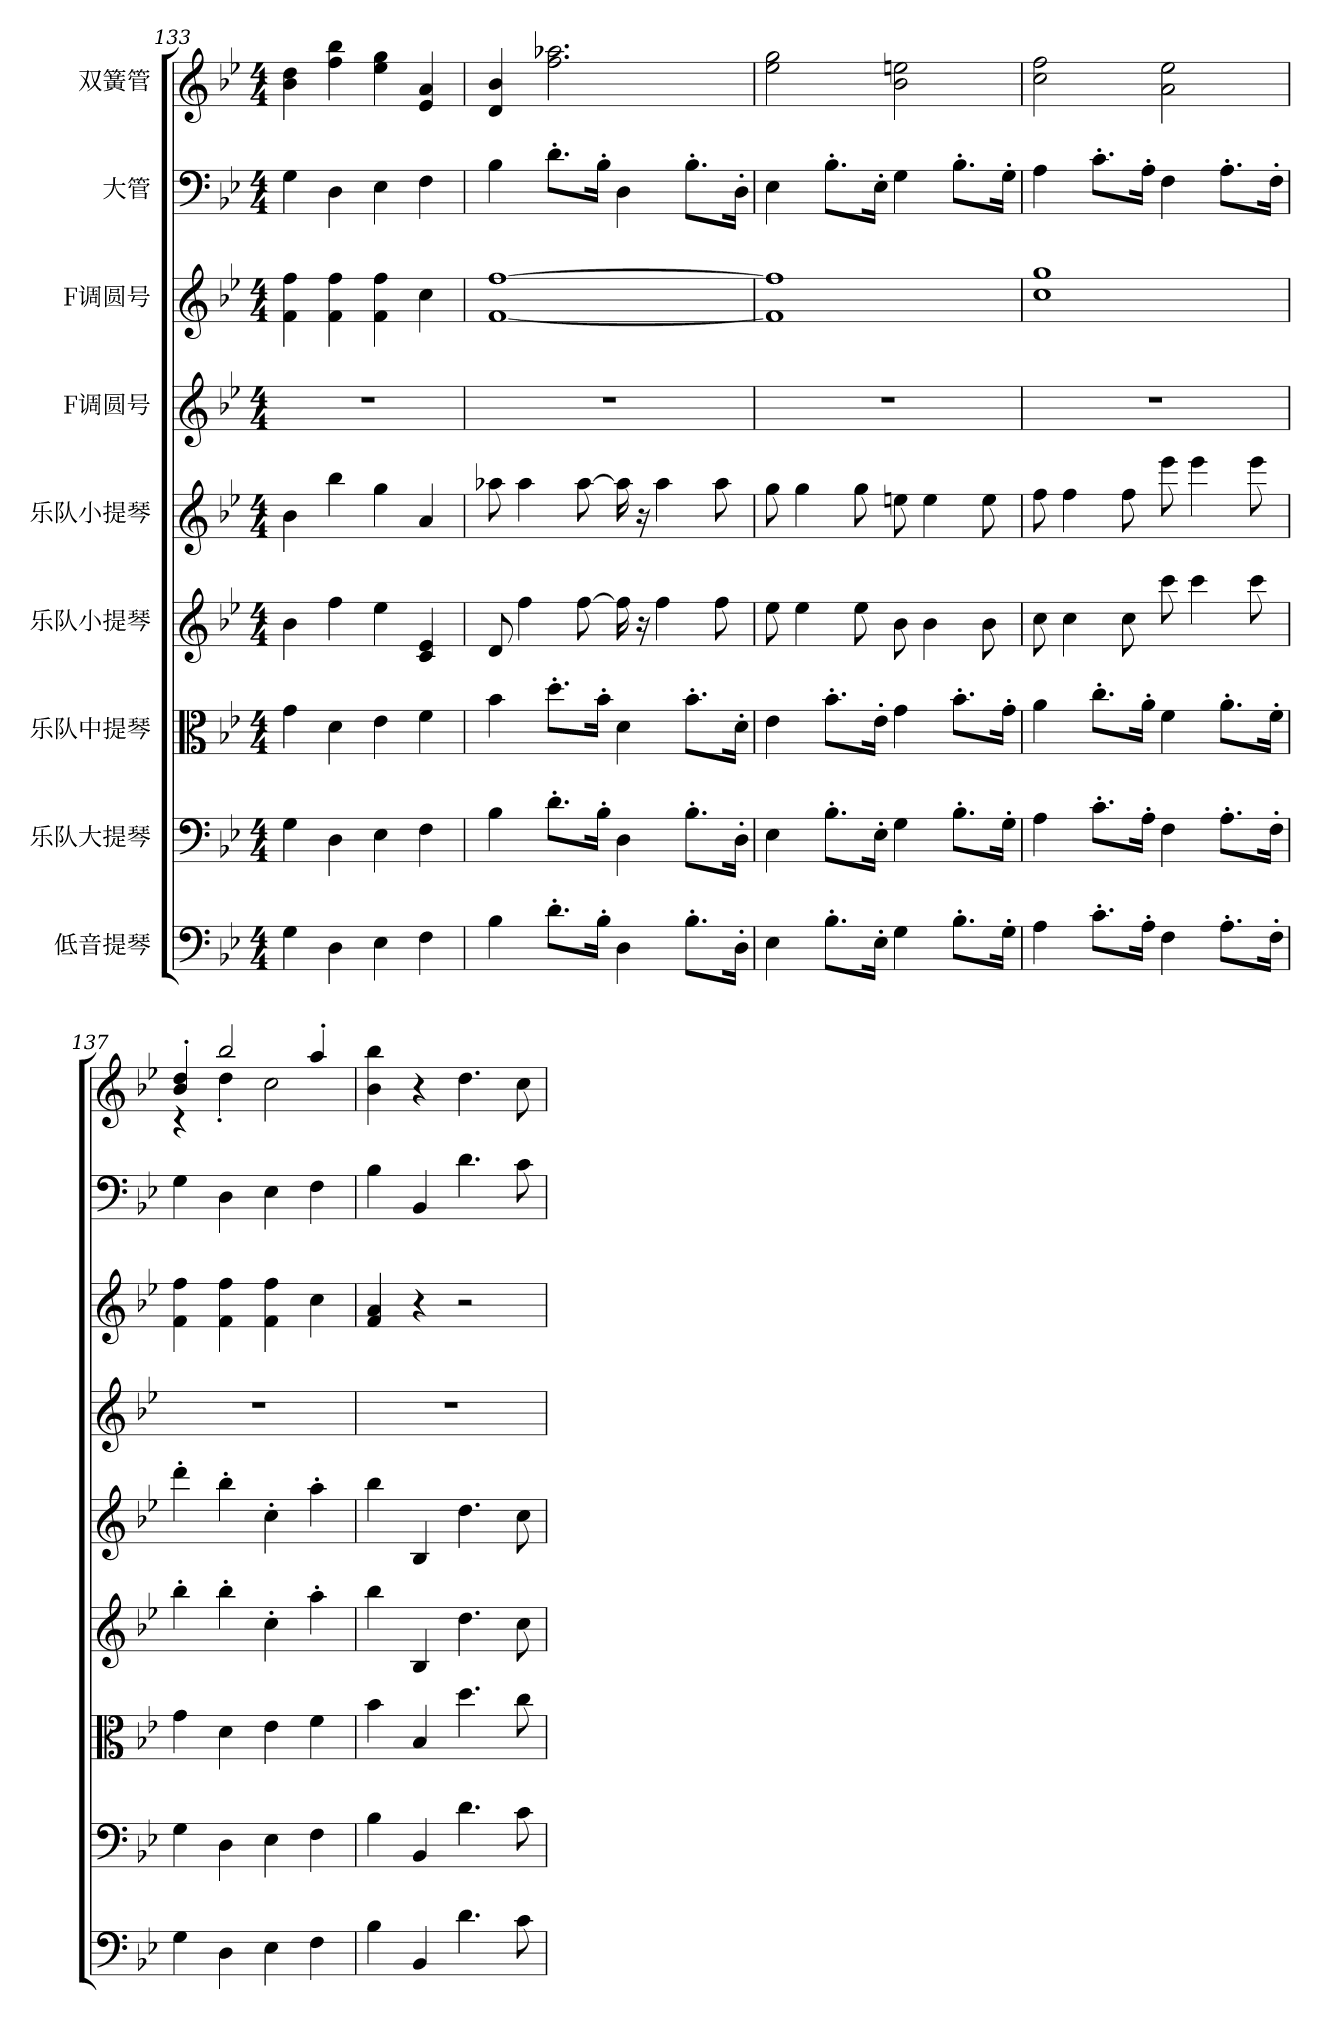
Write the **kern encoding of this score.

**kern	**kern	**kern	**kern	**kern	**kern	**kern	**kern	**kern
*part9	*part8	*part7	*part6	*part5	*part4	*part3	*part2	*part1
*staff9	*staff8	*staff7	*staff6	*staff5	*staff4	*staff3	*staff2	*staff1
*I"低音提琴	*I"乐队大提琴	*I"乐队中提琴	*I"乐队小提琴	*I"乐队小提琴	*I"F调圆号	*I"F调圆号	*I"大管	*I"双簧管
*clefF4	*clefF4	*clefC3	*clefG2	*clefG2	*clefG2	*clefG2	*clefF4	*clefG2
*ITrd7c12	*	*	*	*	*ITrd4c7	*ITrd4c7	*	*
*k[b-e-]	*k[b-e-]	*k[b-e-]	*k[b-e-]	*k[b-e-]	*k[b-e-a-]	*k[b-e-a-]	*k[b-e-]	*k[b-e-]
*M4/4	*M4/4	*M4/4	*M4/4	*M4/4	*M4/4	*M4/4	*M4/4	*M4/4
=133	=133	=133	=133	=133	=133	=133	=133	=133
4GG\	4G\	4g\	4b-\	4b-\	1r	4B-\ 4b-\	4G\	4b-\ 4dd\
4DD\	4D\	4d\	4ff\	4bb-\	.	4B-\ 4b-\	4D\	4ff\ 4bb-\
4EE-\	4E-\	4e-\	4ee-\	4gg\	.	4B-\ 4b-\	4E-\	4ee-\ 4gg\
4FF\	4F\	4f\	4c/ 4e-/	4a/	.	4f\	4F\	4e-/ 4a/
=134	=134	=134	=134	=134	=134	=134	=134	=134
4BB-\	4B-\	4b-\	8d/	8aa-X\	1r	[1B- [1b-	4B-\	4d/ 4b-/
.	.	.	4ff\	4aa-\	.	.	.	.
8.D'\L	8.d'\L	8.dd'\L	.	.	.	.	8.d'\L	2.ff\ 2.aa-X\
.	.	.	[8ff\	[8aa-\	.	.	.	.
16BB-'\Jk	16B-'\Jk	16b-'\Jk	.	.	.	.	16B-'\Jk	.
4DD\	4D\	4d\	16ff\]	16aa-\]	.	.	4D\	.
.	.	.	16r	16r	.	.	.	.
.	.	.	4ff\	4aa-\	.	.	.	.
8.BB-'\L	8.B-'\L	8.b-'\L	.	.	.	.	8.B-'\L	.
.	.	.	8ff\	8aa-\	.	.	.	.
16DD'\Jk	16D'\Jk	16d'\Jk	.	.	.	.	16D'\Jk	.
!!LO:PB:g=z
=135	=135	=135	=135	=135	=135	=135	=135	=135
4EE-\	4E-\	4e-\	8ee-\	8gg\	1r	1B-] 1b-]	4E-\	2ee-\ 2gg\
.	.	.	4ee-\	4gg\	.	.	.	.
8.BB-'\L	8.B-'\L	8.b-'\L	.	.	.	.	8.B-'\L	.
.	.	.	8ee-\	8gg\	.	.	.	.
16EE-'\Jk	16E-'\Jk	16e-'\Jk	.	.	.	.	16E-'\Jk	.
4GG\	4G\	4g\	8b-\	8een\	.	.	4G\	2b-\ 2een\
.	.	.	4b-\	4ee\	.	.	.	.
8.BB-'\L	8.B-'\L	8.b-'\L	.	.	.	.	8.B-'\L	.
.	.	.	8b-\	8ee\	.	.	.	.
16GG'\Jk	16G'\Jk	16g'\Jk	.	.	.	.	16G'\Jk	.
=136	=136	=136	=136	=136	=136	=136	=136	=136
4AA\	4A\	4a\	8cc\	8ff\	1r	1f 1cc	4A\	2cc\ 2ff\
.	.	.	4cc\	4ff\	.	.	.	.
8.C'\L	8.c'\L	8.cc'\L	.	.	.	.	8.c'\L	.
.	.	.	8cc\	8ff\	.	.	.	.
16AA'\Jk	16A'\Jk	16a'\Jk	.	.	.	.	16A'\Jk	.
4FF\	4F\	4f\	8ccc\	8eee-\	.	.	4F\	2a\ 2ee-\
.	.	.	4ccc\	4eee-\	.	.	.	.
8.AA'\L	8.A'\L	8.a'\L	.	.	.	.	8.A'\L	.
.	.	.	8ccc\	8eee-\	.	.	.	.
16FF'\Jk	16F'\Jk	16f'\Jk	.	.	.	.	16F'\Jk	.
=137	=137	=137	=137	=137	=137	=137	=137	=137
*	*	*	*	*	*	*	*	*^
4GG\	4G\	4g\	4bb-'\	4ddd'\	1r	4B-\ 4b-\	4G\	4b-/' 4dd/'	4r
4DD\	4D\	4d\	4bb-'\	4bb-'\	.	4B-\ 4b-\	4D\	2bb-/	4dd'\
4EE-\	4E-\	4e-\	4cc'\	4cc'\	.	4B-\ 4b-\	4E-\	.	2cc\
4FF\	4F\	4f\	4aa'\	4aa'\	.	4f\	4F\	4aa'/	.
*	*	*	*	*	*	*	*	*v	*v
=138	=138	=138	=138	=138	=138	=138	=138	=138
4BB-\	4B-\	4b-\	4bb-\	4bb-\	1r	4B-/ 4d/	4B-\	4b-\ 4bb-\
4BBB-/	4BB-/	4B-/	4B-/	4B-/	.	4r	4BB-/	4r
4.D\	4.d\	4.dd\	4.dd\	4.dd\	.	2r	4.d\	4.dd\
8C\	8c\	8cc\	8cc\	8cc\	.	.	8c\	8cc\
=	=	=	=	=	=	=	=	=
*-	*-	*-	*-	*-	*-	*-	*-	*-
